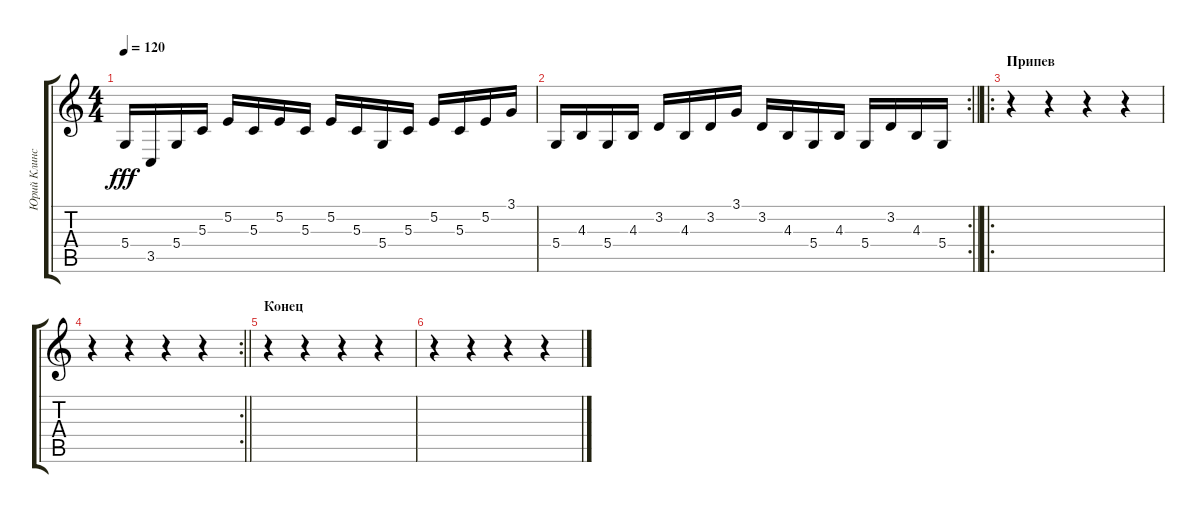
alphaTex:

\track ("Юрий Клинских" "Юрий Клинс") {instrument vibraphone}
\staff {score tabs}
\tuning (E4 B3 G3 D3 A2 E2) {hide}
\ts (4 4)
\tempo 120
\clef g2
\ks c
5.4.16{dy fff} 3.5.16 5.4.16 5.3.16 5.2.16 5.3.16 5.2.16 5.3.16 5.2.16 5.3.16 5.4.16 5.3.16 5.2.16 5.3.16 5.2.16 3.1.16 |
\rc 2
\barLineRight lightlight
5.4.16 4.3.16 5.4.16 4.3.16 3.2.16 4.3.16 3.2.16 3.1.16 3.2.16 4.3.16 5.4.16 4.3.16 5.4.16 3.2.16 4.3.16 5.4.16 |
\ro
\section ("" "Припев")
r.4 r.4 r.4 r.4 |
\rc 2
\barLineRight lightlight
r.4 r.4 r.4 r.4 |
\section ("" "Конец")
r.4 r.4 r.4 r.4 |
r.4 r.4 r.4 r.4
